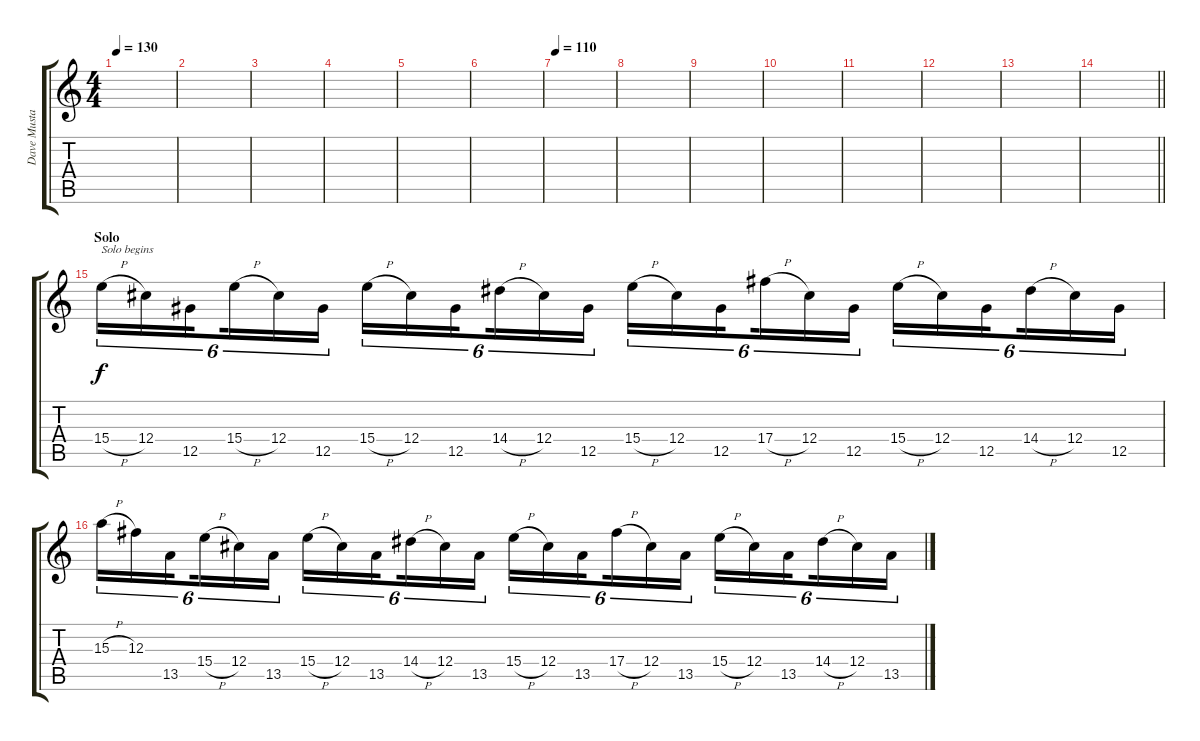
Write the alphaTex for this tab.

\track ("Dave Mustaine Solo" "Dave Musta") {instrument distortionguitar}
\staff {score tabs}
\tuning (Eb4 Bb3 Gb3 Db3 Ab2 Eb2) {hide}
\ts (4 4)
\tempo 130
\clef g2
\ks c
|
|
|
|
|
|
\tempo 110
|
|
|
|
|
|
|
\barLineRight lightlight
|
\section ("" "Solo")
15.4{h}.16{tu (6 4) txt "Solo begins"} 12.4.16{tu (6 4)} 12.5.16{tu (6 4) beam splitsecondary} 15.4{h}.16{tu (6 4)} 12.4.16{tu (6 4)} 12.5.16{tu (6 4)} 15.4{h}.16{tu (6 4)} 12.4.16{tu (6 4)} 12.5.16{tu (6 4) beam splitsecondary} 14.4{h}.16{tu (6 4)} 12.4.16{tu (6 4)} 12.5.16{tu (6 4)} 15.4{h}.16{tu (6 4)} 12.4.16{tu (6 4)} 12.5.16{tu (6 4) beam splitsecondary} 17.4{h}.16{tu (6 4)} 12.4.16{tu (6 4)} 12.5.16{tu (6 4)} 15.4{h}.16{tu (6 4)} 12.4.16{tu (6 4)} 12.5.16{tu (6 4) beam splitsecondary} 14.4{h}.16{tu (6 4)} 12.4.16{tu (6 4)} 12.5.16{tu (6 4)} |
15.3{h}.16{tu (6 4)} 12.3.16{tu (6 4)} 13.5.16{tu (6 4) beam splitsecondary} 15.4{h}.16{tu (6 4)} 12.4.16{tu (6 4)} 13.5.16{tu (6 4)} 15.4{h}.16{tu (6 4)} 12.4.16{tu (6 4)} 13.5.16{tu (6 4) beam splitsecondary} 14.4{h}.16{tu (6 4)} 12.4.16{tu (6 4)} 13.5.16{tu (6 4)} 15.4{h}.16{tu (6 4)} 12.4.16{tu (6 4)} 13.5.16{tu (6 4) beam splitsecondary} 17.4{h}.16{tu (6 4)} 12.4.16{tu (6 4)} 13.5.16{tu (6 4)} 15.4{h}.16{tu (6 4)} 12.4.16{tu (6 4)} 13.5.16{tu (6 4) beam splitsecondary} 14.4{h}.16{tu (6 4)} 12.4.16{tu (6 4)} 13.5.16{tu (6 4)}
